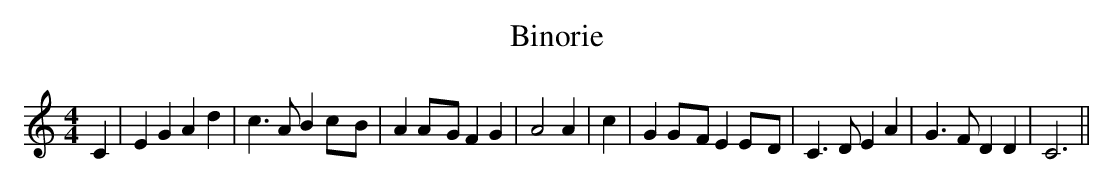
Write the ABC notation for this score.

X:1
T:Binorie
M:4/4
L:1/4
K:C
 C| E G A d| c3/2 A/2 Bc/2-B/2| AA/2-G/2 F G| A2 A| c| GG/2-F/2 EE/2-D/2|\
 C3/2 D/2 E A| G3/2 F/2 D D| C3||
